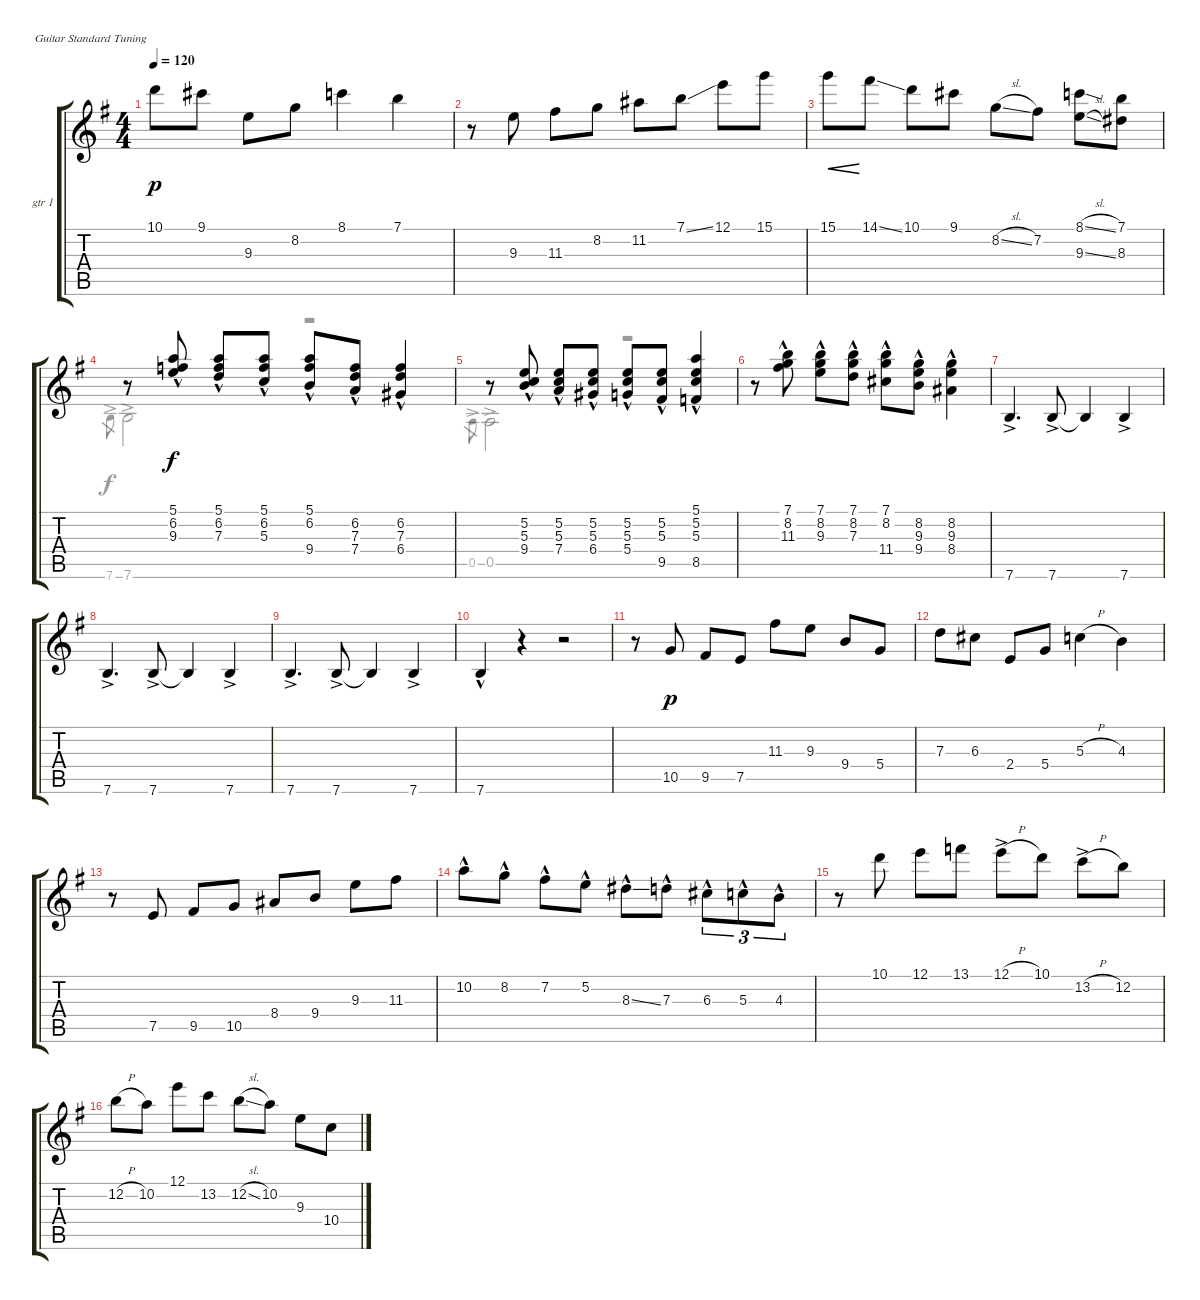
\bracketExtendMode groupsimilarinstruments
\firstSystemTrackNameOrientation horizontal
\otherSystemsTrackNameOrientation horizontal
\track ("gtr 1" "gtr 1") {instrument acousticguitarnylon}
\staff {score tabs}
\tuning (E4 B3 G3 D3 A2 E2)
\voice
\ts (4 4)
\tempo 120
\clef g2
\ks eminor
10.1.8{dy p} 9.1.8 9.3.8 8.2.8 8.1.4 7.1.4 |
r.8 9.3.8 11.3.8 8.2.8 11.2.8 7.1{ss}.8 12.1.8 15.1.8 |
15.1.8{cre} 14.1{ss}.8 10.1.8 9.1.8 8.2{sl}.8 7.2.8 (8.1{sl} 9.3{sl}).8 (7.1 8.3).8 |
r.8 (5.1{hac} 6.2{hac} 9.3{hac}).8{dy f} (5.1{hac} 6.2{hac} 7.3{hac}).8 (5.1{hac} 6.2{hac} 5.3{hac}).8 (5.1{hac} 6.2{hac} 9.4{hac}).8 (6.2{hac} 7.3{hac} 7.4{hac}).8 (6.2{hac} 7.3{hac} 6.4{hac}).4 |
r.8 (5.2{hac} 5.3{hac} 9.4{hac}).8 (5.2{hac} 5.3{hac} 7.4{hac}).8 (5.2{hac} 5.3{hac} 6.4{hac}).8 (5.2{hac} 5.3{hac} 5.4{hac}).8 (5.2{hac} 5.3{hac} 9.5{hac}).8 (5.1{hac} 5.2{hac} 5.3{hac} 8.5{hac}).4 |
r.8 (7.1{hac} 8.2{hac} 11.3{hac}).8 (7.1{hac} 8.2{hac} 9.3{hac}).8 (7.1{hac} 8.2{hac} 7.3{hac}).8 (7.1{hac} 8.2{hac} 11.4{hac}).8 (8.2{hac} 9.3{hac} 9.4{hac}).8 (8.2{hac} 9.3{hac} 8.4{hac}).4 |
7.6{ac}.4{d} 7.6{ac}.8 7.6{t}.4 7.6{ac}.4 |
7.6{ac}.4{d} 7.6{ac}.8 7.6{t}.4 7.6{ac}.4 |
7.6{ac}.4{d} 7.6{ac}.8 7.6{t}.4 7.6{ac}.4 |
7.6{hac}.4 r.4 r.2 |
r.8 10.5.8{dy p} 9.5.8 7.5.8 11.3.8 9.3.8 9.4.8 5.4.8 |
7.3.8 6.3.8 2.4.8 5.4.8 5.3{h}.4 4.3.4 |
r.8 7.5.8 9.5.8 10.5.8 8.4.8 9.4.8 9.3.8 11.3.8 |
10.2{hac}.8 8.2{hac}.8 7.2{hac}.8 5.2{hac}.8 8.3{ss hac}.8 7.3{hac}.8 6.3{hac}.8{tu (3 2)} 5.3{hac}.8{tu (3 2)} 4.3{hac}.8{tu (3 2)} |
r.8 10.1.8 12.1.8 13.1.8 12.1{h ac}.8 10.1.8 13.2{h ac}.8 12.2.8 |
12.2{h}.8 10.2.8 12.1.8 13.2.8 12.2{sl}.8 10.2.8 9.3.8 10.4.8
\voice
\clef g2
\ottava regular
\simile none
\ks eminor
|
|
|
7.6{ac}.8{gr dy f} 7.6{ac}.2 r.2 |
0.5{ac}.8{gr} 0.5{ac}.2 r.2 |
|
|
|
|
|
|
|
|
|
|
